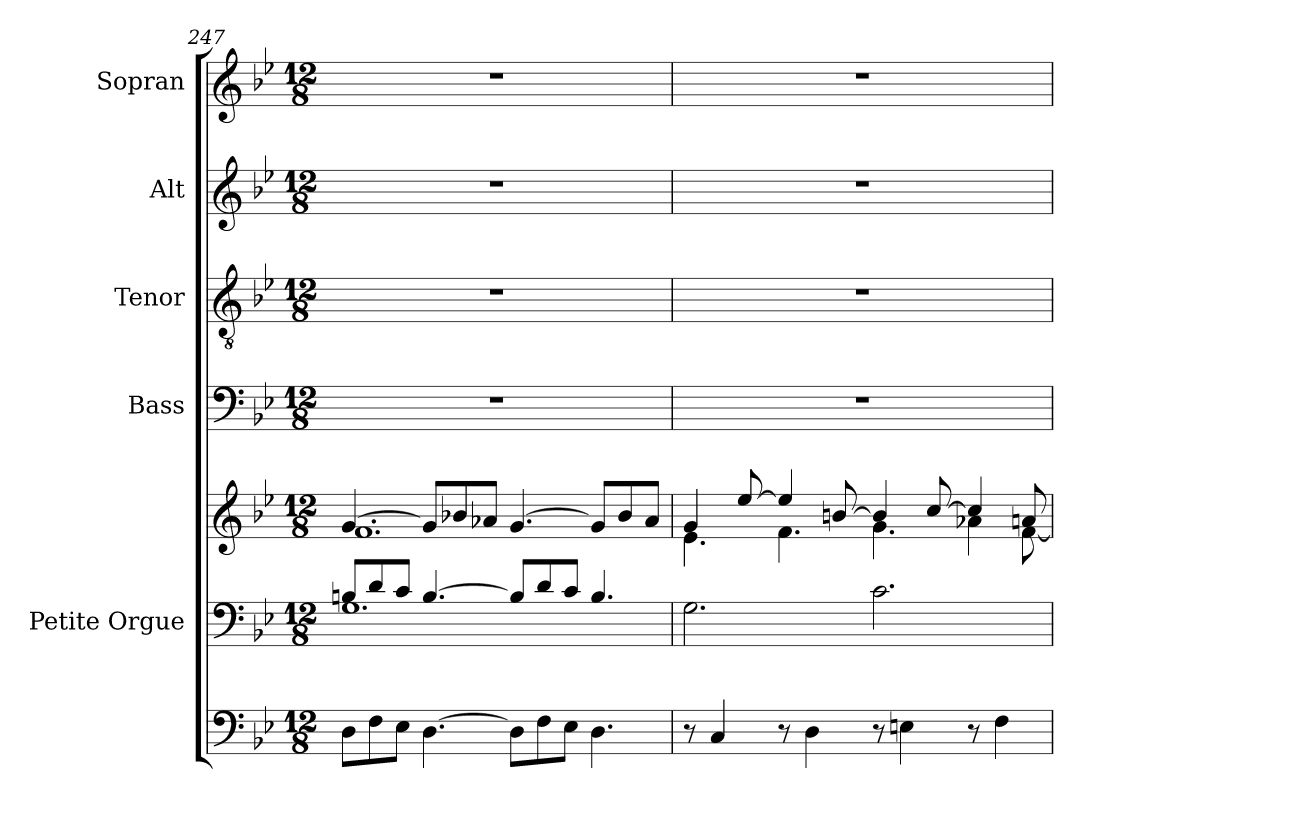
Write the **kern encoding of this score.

**kern	**kern	**kern	**kern	**kern	**kern	**kern
*part6	*part5	*part5	*part4	*part3	*part2	*part1
*staff7	*staff6	*staff5	*staff4	*staff3	*staff2	*staff1
*	*I"Petite Orgue	*	*I"Bass	*I"Tenor	*I"Alt	*I"Sopran
*	*I'Org. 1	*	*I'B.	*I'T.	*I'A.	*I'S.
*clefF4	*clefF4	*clefG2	*clefF4	*clefGv2	*clefG2	*clefG2
*k[b-e-]	*k[b-e-]	*k[b-e-]	*k[b-e-]	*k[b-e-]	*k[b-e-]	*k[b-e-]
*B-:	*B-:	*B-:	*B-:	*B-:	*B-:	*B-:
*M12/8	*M12/8	*M12/8	*M12/8	*M12/8	*M12/8	*M12/8
=247	=247	=247	=247	=247	=247	=247
*	*^	*^	*	*	*	*
8D\L	8Bn/L	1.G	[>4.g/	1.f	1.r	1.r	1.r	1.r
8F\	8d/	.	.	.	.	.	.	.
8E-\J	8c/J	.	.	.	.	.	.	.
[4.D\	[>4.B/	.	8g/L]	.	.	.	.	.
.	.	.	8b-X/	.	.	.	.	.
.	.	.	8a-X/J	.	.	.	.	.
8D\L]	8B/L]	.	[>4.g/	.	.	.	.	.
8F\	8d/	.	.	.	.	.	.	.
8E-\J	8c/J	.	.	.	.	.	.	.
4.D\	4.B/	.	8g/L]	.	.	.	.	.
.	.	.	8b-/	.	.	.	.	.
.	.	.	8a-/J	.	.	.	.	.
*	*v	*v	*	*	*	*	*	*
=248	=248	=248	=248	=248	=248	=248	=248
8r	2.G\	4g/	4.e-\	1.r	1.r	1.r	1.r
4C/	.	.	.	.	.	.	.
.	.	[>8ee-/	.	.	.	.	.
8r	.	4ee-/]	4.f\	.	.	.	.
4D\	.	.	.	.	.	.	.
.	.	[>8bn/	.	.	.	.	.
8r	2.c\	4b/]	4.g\	.	.	.	.
4En\	.	.	.	.	.	.	.
.	.	[>8cc/	.	.	.	.	.
8r	.	4cc/]	4a-X\	.	.	.	.
4F\	.	.	.	.	.	.	.
.	.	8a/	[<8f\	.	.	.	.
*	*	*v	*v	*	*	*	*
=	=	=	=	=	=	=
*-	*-	*-	*-	*-	*-	*-
